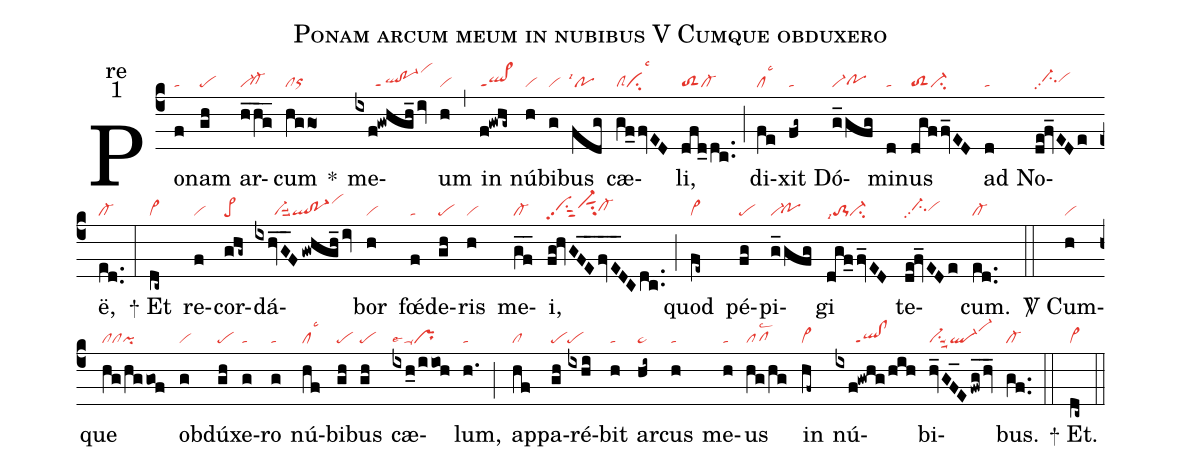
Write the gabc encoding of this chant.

name:Ponam arcum meum in nubibus V Cumque obduxero;
office-part:re;
mode:1;
nabc-lines:1;
%%
(c4) Po(f|ta)nam(gh|pe) ar(h_hg__|vi-`cl-hg)cum(hggo>|clorhg) <sp>*</sp>() me(ixf!gwhgh_/iv|//////ql!po-1ppt1vihl)um(h|vi) (,) in(f!gwhg~|ql>ppt1) nú(h|vi)bi(g|vi)bus(fdg|`polsi1) cæ(gf_fvED|clScilsc3)li,(dfd_dc..|toS2cl-) (;) di(fe|cllsc3)xit(fg~|ta) Dó(g_gfg|vi-pohg)mi(d|ta)nus(dgffv_ED|toS2ci-) ad(d|ta) No(de!fv_EDe|//ci-hhpp2vihh)ë,(ed..|cl-) (:)
<sp>+</sp> Et(dc~|vi>) re(f|vi)cor(ghg~|pe>)dá(ixhvG__F/gwhgh_/iv|//////vi-suu2ql!po-1vihk)bor(h|vi) fœ́(f|ta)de(gh|pe)ris(h|vi) me(gf__|cl-)i,(fg!hvGFE__fvE__DCdc..|vihhpp2su1sut2vi-hisut1su2cl-hh) (;) quod(fe~|vi>) pé(fg|pe)pi(g_gfg|vi-`pohg)gi(dgf_fv_ED|to-1lsi7ci-) te(de!fv_EDe|//ci-hhpp2vihh)cum.(ed..|cl-) (::)

<sp>V/</sp> Cum(h|vi)que(hg/hggof|clclpi) ob(g|vi)dú(gh|pe)xe(g|ta)ro(g|ta) nú(hf|cllsc3)bi(gh|pe)bus(gh|pe) cæ(ixh_0/iioh|ta-lse1pr)lum,(h.|ta) (;) ap(hf|cl)pa(gh|pe)ré(ixhi|pe)bit(h|ta) ar(hi~|ta>)cus(h|ta) me(h|ta)us(hg/hg|pflsc2) in(hf~|vi>) nú(ixf!gwhg/hih|//////ql!clppt1)bi(hv_GF_E/fwg_/hv_|vi-su1suu2ql-vi-hk)bus.(gf..|cl-) (::)

<sp>+</sp> Et.(dc~|vi>) (::)
